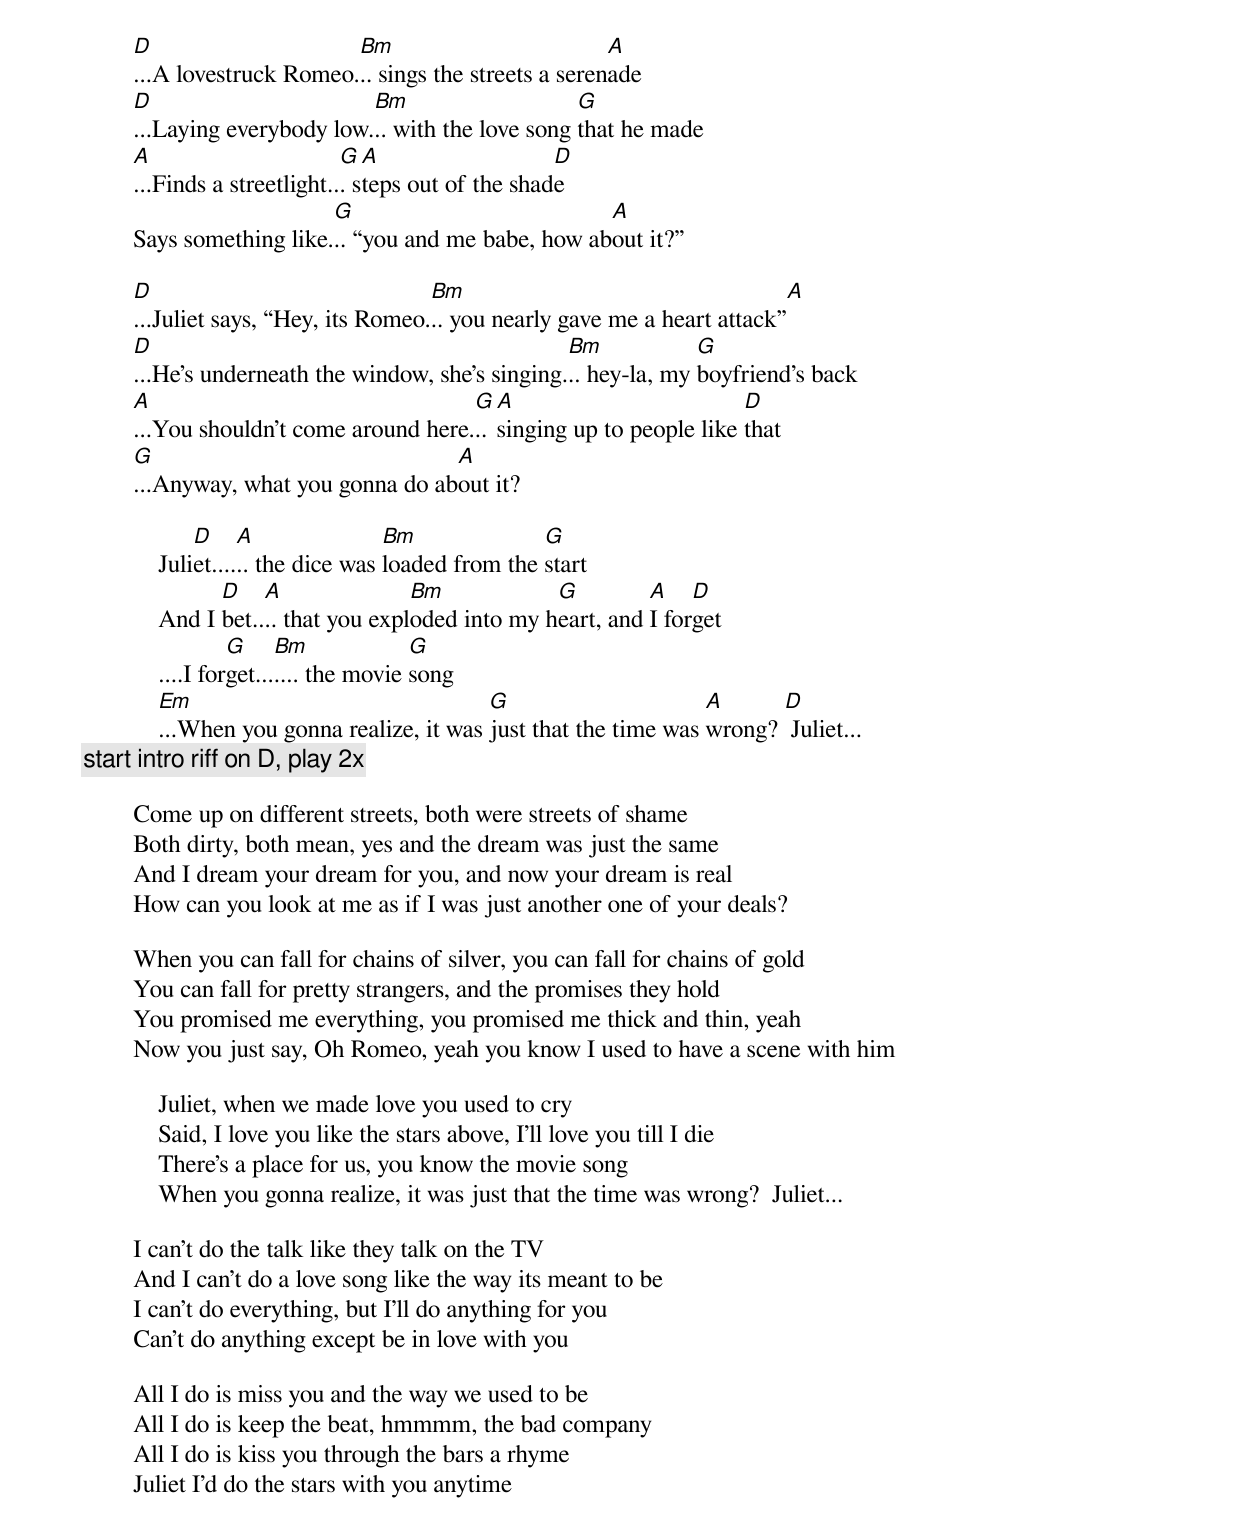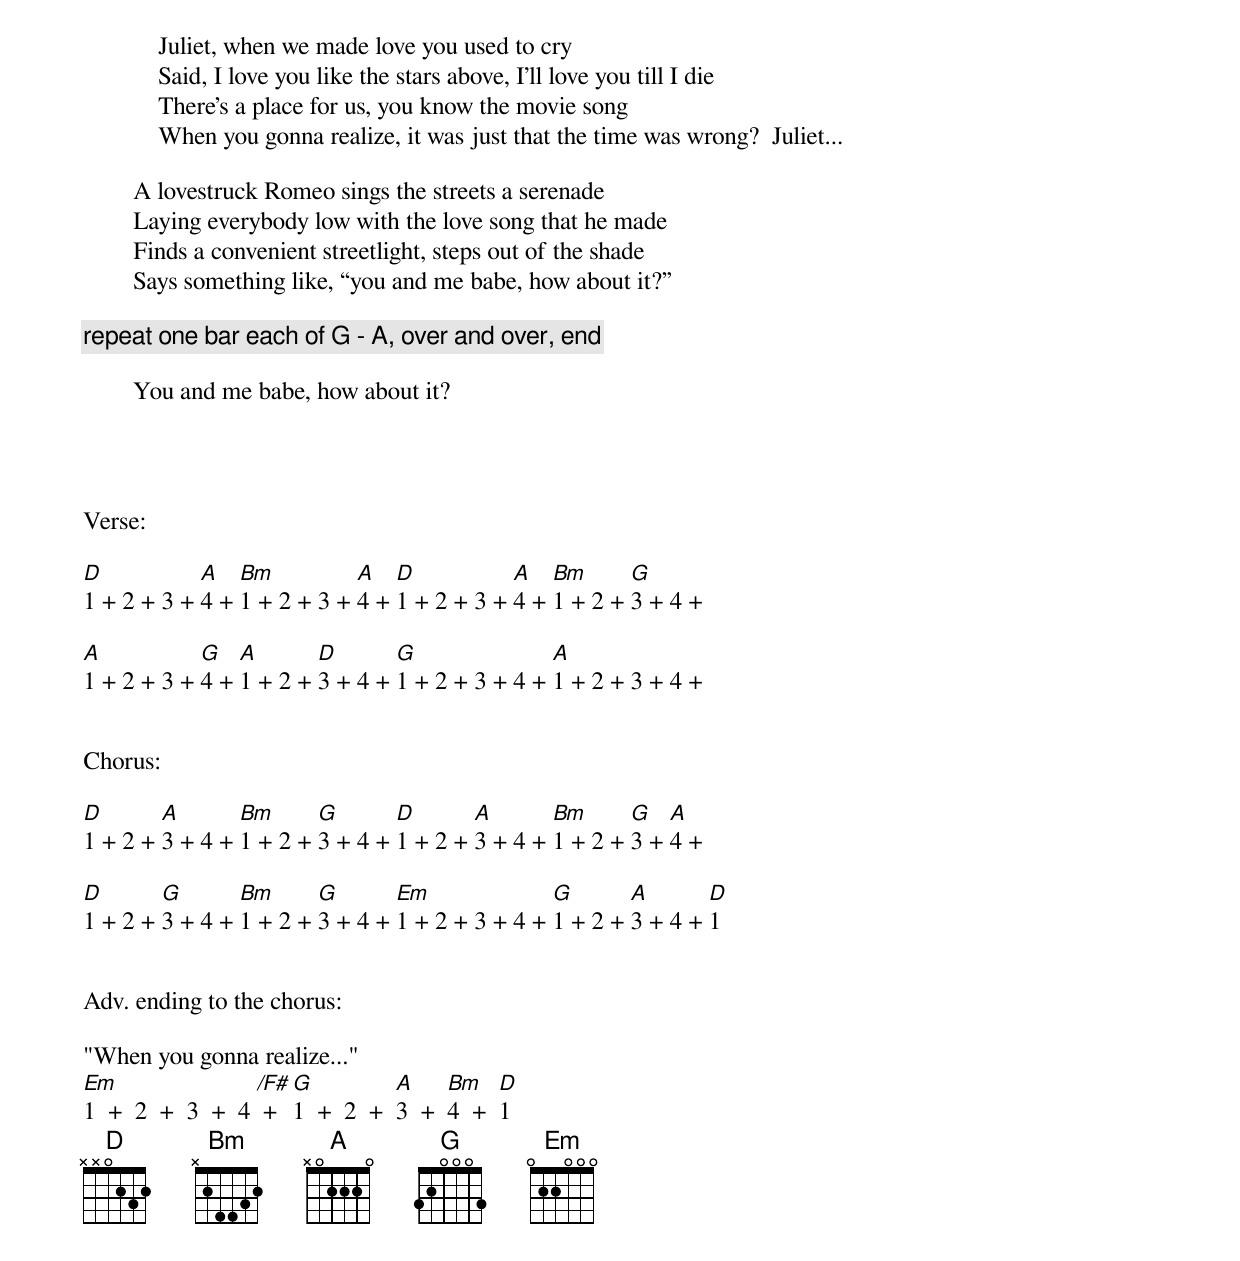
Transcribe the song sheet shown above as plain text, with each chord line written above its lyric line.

        D                     Bm                          A
        ...A lovestruck Romeo... sings the streets a serenade
        D                       Bm                    G
        ...Laying everybody low... with the love song that he made
        A                       G  A                   D
        ...Finds a streetlight... steps out of the shade
                            G                          A
        Says something like... “you and me babe, how about it?”

        D                               Bm                                    A
        ...Juliet says, “Hey, its Romeo... you nearly gave me a heart attack”
        D                                            Bm            G
        ...He’s underneath the window, she’s singing... hey-la, my boyfriend’s back
        A                                 G  A                         D
        ...You shouldn’t come around here... singing up to people like that
        G                              A
        ...Anyway, what you gonna do about it?

                D     A               Bm              G
            Juliet...... the dice was loaded from the start
                  D    A               Bm            G         A    D
            And I bet.... that you exploded into my heart, and I forget
                     G     Bm             G
            ....I forget....... the movie song
            Em                                G                      A      D
            ...When you gonna realize, it was just that the time was wrong?  Juliet...
                                                        [start intro riff on D, play 2x]

        Come up on different streets, both were streets of shame
        Both dirty, both mean, yes and the dream was just the same
        And I dream your dream for you, and now your dream is real
        How can you look at me as if I was just another one of your deals?

        When you can fall for chains of silver, you can fall for chains of gold
        You can fall for pretty strangers, and the promises they hold
        You promised me everything, you promised me thick and thin, yeah
        Now you just say, Oh Romeo, yeah you know I used to have a scene with him

            Juliet, when we made love you used to cry
            Said, I love you like the stars above, I’ll love you till I die
            There’s a place for us, you know the movie song
            When you gonna realize, it was just that the time was wrong?  Juliet...

        I can’t do the talk like they talk on the TV
        And I can’t do a love song like the way its meant to be
        I can’t do everything, but I’ll do anything for you
        Can’t do anything except be in love with you

        All I do is miss you and the way we used to be
        All I do is keep the beat, hmmmm, the bad company
        All I do is kiss you through the bars a rhyme
        Juliet I’d do the stars with you anytime

            Juliet, when we made love you used to cry
            Said, I love you like the stars above, I’ll love you till I die
            There’s a place for us, you know the movie song
            When you gonna realize, it was just that the time was wrong?  Juliet...

        A lovestruck Romeo sings the streets a serenade
        Laying everybody low with the love song that he made
        Finds a convenient streetlight, steps out of the shade
        Says something like, “you and me babe, how about it?”

        [ repeat one bar each of G - A, over and over, end ]

        You and me babe, how about it?




Verse:

D           A   Bm          A   D           A   Bm      G
1 + 2 + 3 + 4 + 1 + 2 + 3 + 4 + 1 + 2 + 3 + 4 + 1 + 2 + 3 + 4 +

A           G   A       D       G               A
1 + 2 + 3 + 4 + 1 + 2 + 3 + 4 + 1 + 2 + 3 + 4 + 1 + 2 + 3 + 4 +


Chorus:

D       A       Bm      G       D       A       Bm      G   A
1 + 2 + 3 + 4 + 1 + 2 + 3 + 4 + 1 + 2 + 3 + 4 + 1 + 2 + 3 + 4 +

D       G       Bm      G       Em              G       A       D
1 + 2 + 3 + 4 + 1 + 2 + 3 + 4 + 1 + 2 + 3 + 4 + 1 + 2 + 3 + 4 + 1


Adv. ending to the chorus:

"When you gonna realize..."
Em                  /F# G           A     Bm    D
1  +  2  +  3  +  4  +  1  +  2  +  3  +  4  +  1
